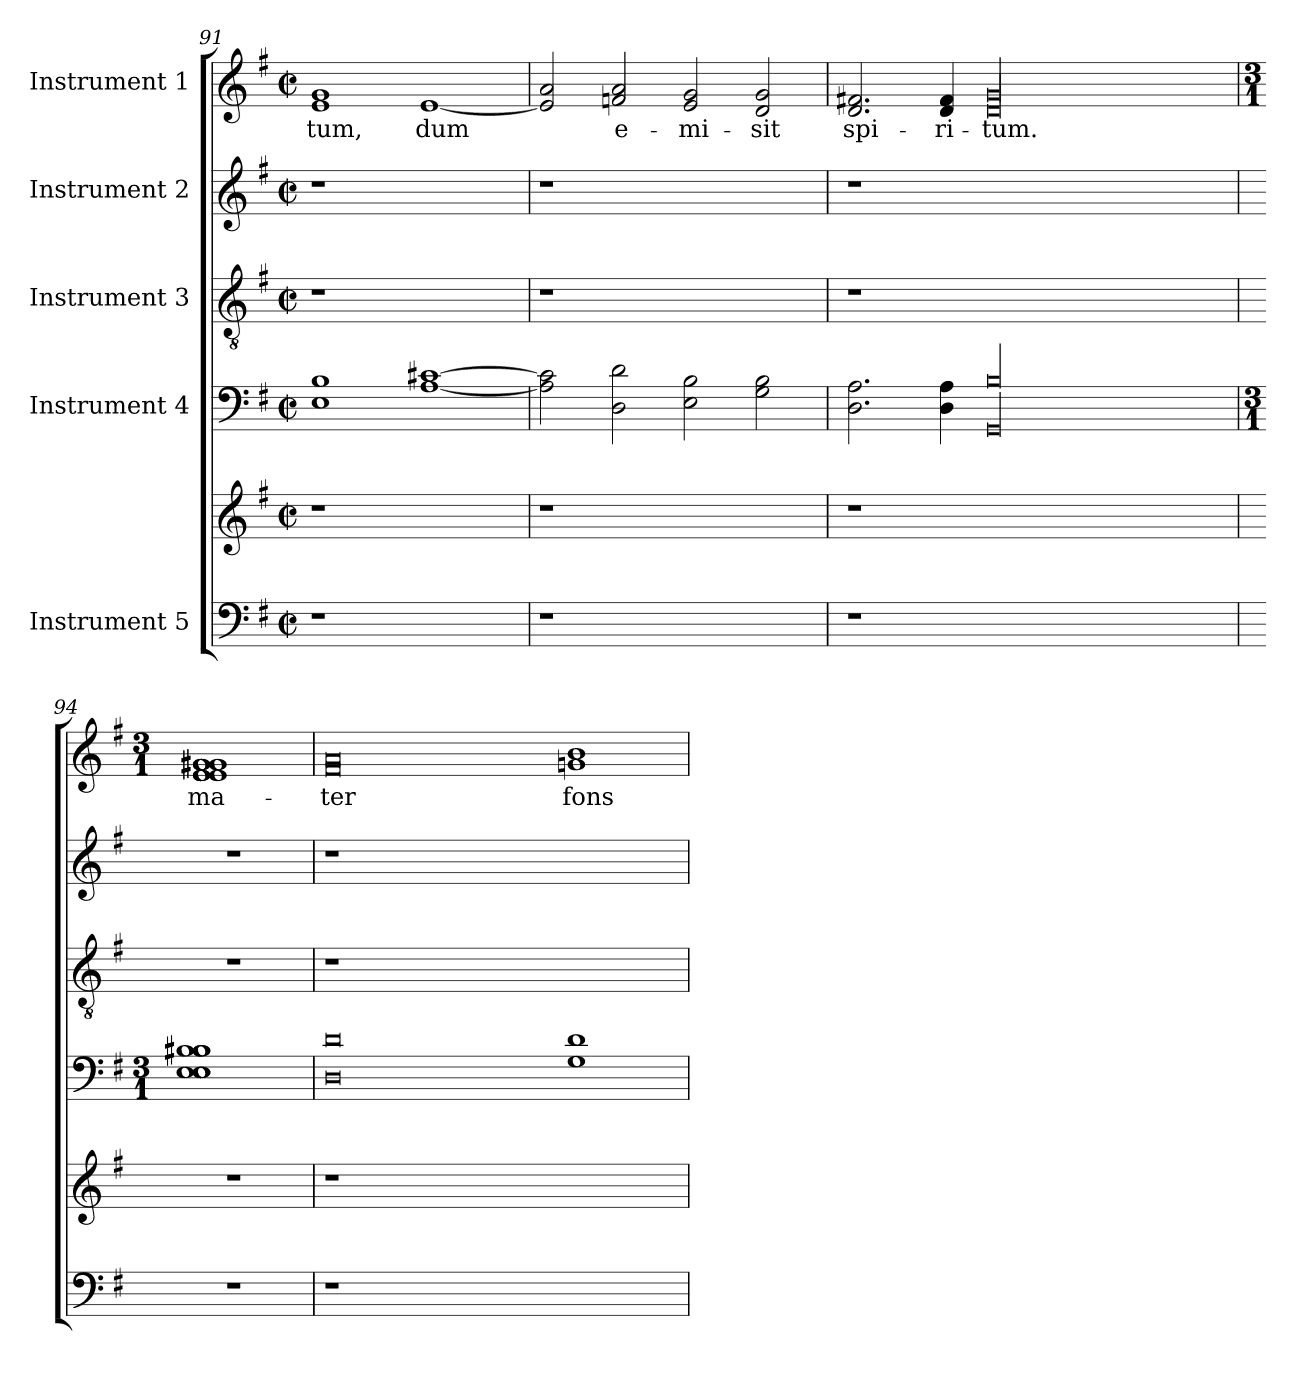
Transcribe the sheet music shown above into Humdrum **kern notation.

**kern	**kern	**kern	**kern	**kern	**kern	**text
*part5	*part5	*part4	*part3	*part2	*part1	*part1
*staff6	*staff5	*staff4	*staff3	*staff2	*staff1	*staff1
*I"Instrument 5	*	*I"Instrument 4	*I"Instrument 3	*I"Instrument 2	*I"Instrument 1	*
*clefF4	*clefG2	*clefF4	*clefGv2	*clefG2	*clefG2	*
*ITrd-3c-5	*ITrd-3c-5	*	*	*	*	*
*k[]	*k[]	*k[f#]	*k[f#]	*k[f#]	*k[f#]	*
*C:	*C:	*G:	*G:	*G:	*G:	*
*M2/2	*M2/2	*M2/2	*M2/2	*M2/2	*M2/2	*
*met(c|)	*met(c|)	*met(c|)	*met(c|)	*met(c|)	*met(c|)	*
=91	=91	=91	=91	=91	=91	=91
!	!	!	!	!	!	!LO:LY:b:cj
1r	1r	1B 1E	1r	1r	1g 1e	-tum,
!	!	!	!	!	!	!LO:LY:b
1ryy	1ryy	[>1c# [<1A	1ryy	1ryy	[<1e	dum
=92	=92	=92	=92	=92	=92	=92
1r	1r	2c#\] 2A\]	1r	1r	2a/ 2e/]	.
!	!	!	!	!	!	!LO:LY:b
.	.	2d\ 2D\	.	.	2a/ 2fn/	e-
!	!	!	!	!	!	!LO:LY:b:cj
1ryy	1ryy	2B\ 2E\	1ryy	1ryy	2g/ 2e/	-mi-
!	!	!	!	!	!	!LO:LY:b:rj
.	.	2B\ 2G\	.	.	2g/ 2d/	-sit
=93	=93	=93	=93	=93	=93	=93
!	!	!	!	!	!	!LO:LY:b:cj
1r	1r	2.A\ 2.D\	1r	1r	2.f#X/ 2.d/	spi-
!	!	!	!	!	!	!LO:LY:b:cj
.	.	4A\ 4D\	.	.	4f#/ 4d/	-ri-
!	!	!	!	!	!	!LO:LY:b:cj
00ryy	00ryy	00B\ 00GG/	00ryy	00ryy	00g/ 00d/	-tum.
=94	=94	=94	=94	=94	=94	=94
*	*	*M3/1	*	*	*M3/1	*
!	!	!	!	!	!	!LO:LY:b:cj
1r	1r	1B# 1E 1B# 1E 1B# 1E	1r	1r	1g#X 1e 1g# 1e 1g# 1e	ma-
=95	=95	=95	=95	=95	=95	=95
!	!	!	!	!	!	!LO:LY:b:cj
1r	1r	0d 0D	1r	1r	0a 0f#	-ter
0ryy	0ryy	.	0ryy	0ryy	.	.
!	!	!	!	!	!	!LO:LY:b:cj
.	.	1d 1G	.	.	1b 1gn	fons
=	=	=	=	=	=	=
*-	*-	*-	*-	*-	*-	*-
